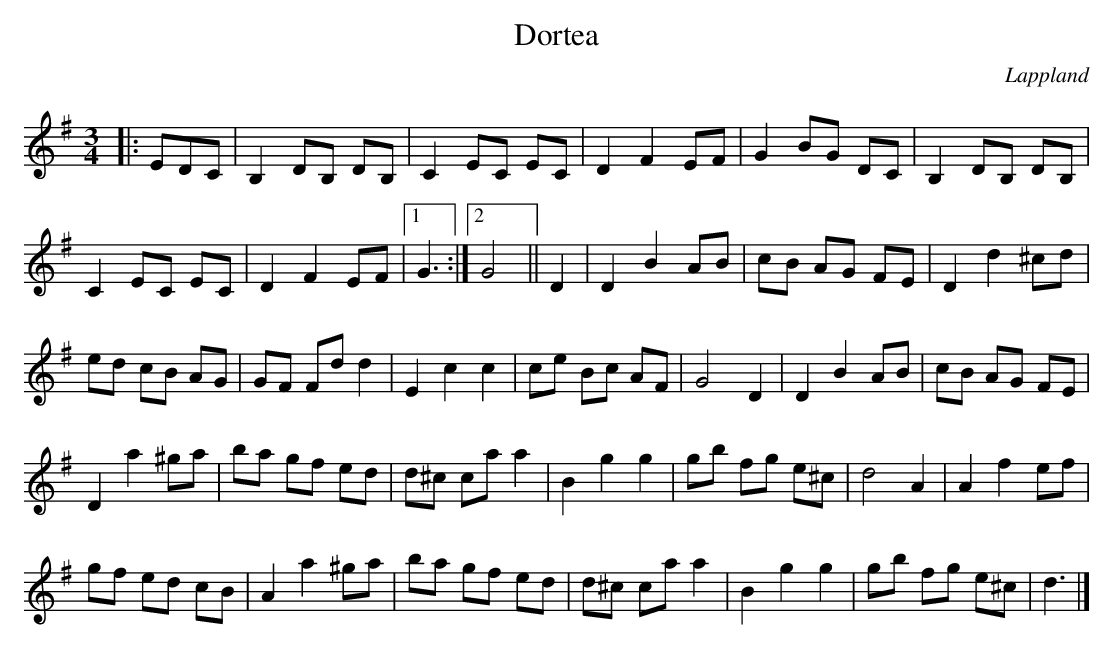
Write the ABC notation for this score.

X:1
T:Dortea
O:Lappland
M:3/4
L:1/8
K:G
|: EDC | B,2 DB, DB, | C2 EC EC | D2 F2 EF | G2 BG DC | B,2 DB, DB, |
C2 EC EC | D2 F2 EF |1 G3 :|2 G4 || D2 | D2 B2 AB | cB AG FE | D2 d2 ^cd |
ed cB AG | GF Fd d2 | E2 c2 c2 | ce Bc AF | G4 D2 | D2 B2 AB | cB AG FE |
D2 a2 ^ga | ba gf ed | d^c ca a2 | B2 g2 g2 | gb fg e^c | d4 A2 | A2 f2 ef |
gf ed cB | A2 a2 ^ga | ba gf ed | d^c ca a2 | B2 g2 g2 | gb fg e^c | d3 |]
